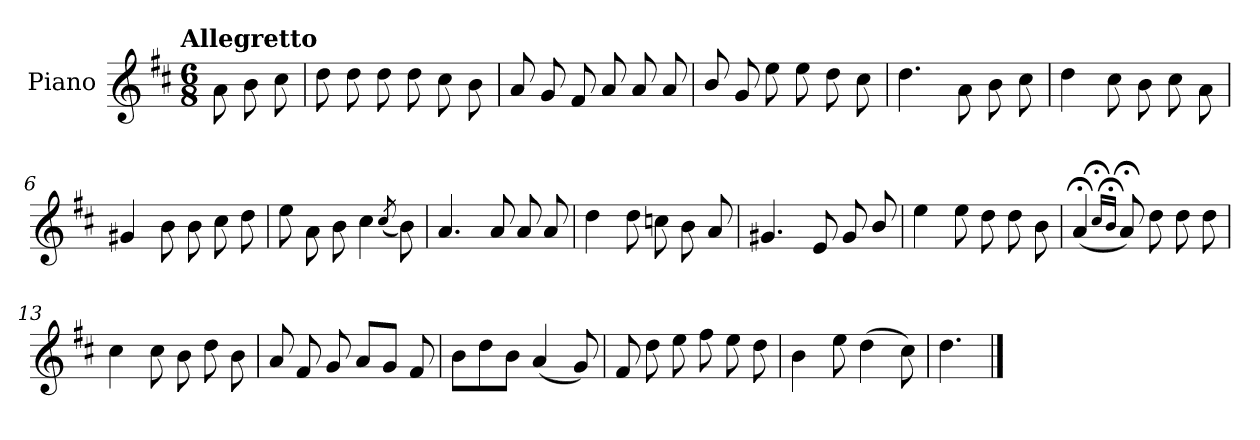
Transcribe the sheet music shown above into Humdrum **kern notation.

**kern
*part1
*staff1
*I"Piano
*I'Pno.
*clefG2
*k[f#c#]
!!LO:TX:omd:t=Allegretto
*M6/8
*MM116
=
8a\
8b\
8cc#\
=1
8dd\
8dd\
8dd\
8dd\
8cc#\
8b\
=2
8a/
8g/
8f#/
8a/
8a/
8a/
=3
8b/
8g/
8ee\
8ee\
8dd\
8cc#\
!!LO:LB:g=z
=4
4.dd\
8a\
8b\
8cc#\
=5
4dd\
8cc#\
8b\
8cc#\
8a\
=6
4g#X/
8b\
8b\
8cc#\
8dd\
=7
8ee\
8a\
8b\
4cc#\
(<8qcc#/
8b\)
=8
4.a/
8a/
8a/
8a/
!!LO:LB:g=z
=9
4dd\
8dd\
8ccn\
8b\
8a/
=10
4.g#X/
8e/
8g#/
8b/
=11
4ee\
8ee\
8dd\
8dd\
8b\
=12
(<4a;</
16qqcc#;</LL
16qqb;</JJ
8a;</)
8dd\
8dd\
8dd\
=13
4cc#\
8cc#\
8b\
8dd\
8b\
!!LO:LB:g=z
=14
8a/
8f#/
8g/
8a/L
8g/J
8f#/
=15
8b\L
8dd\
8b\J
(<4a/
8g/)
=16
8f#/
8dd\
8ee\
8ff#\
8ee\
8dd\
=17
4b\
8ee\
(>4dd\
8cc#\)
=18
4.dd\
==
*-
